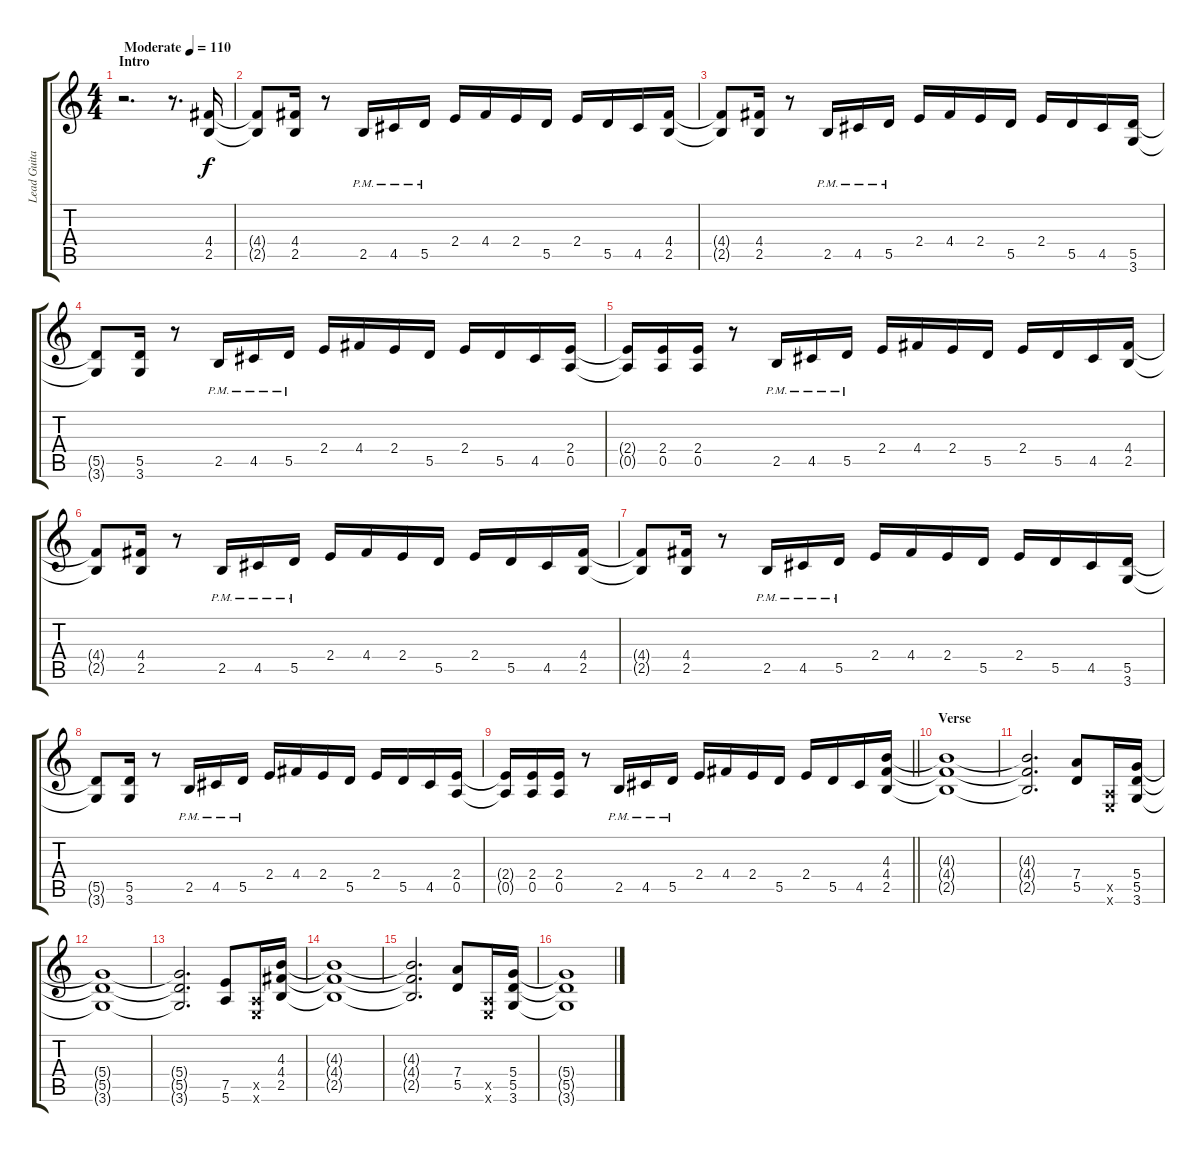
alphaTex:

\track ("Lead Guitar" "Lead Guita") {instrument distortionguitar}
\staff {score tabs}
\tuning (E4 B3 G3 D3 A2 E2) {hide}
\ts (4 4)
\section ("" "Intro")
\tempo (110 "Moderate")
\clef g2
\ks c
r.2{d dy f instrument distortionguitar} r.8{d} (4.4 2.5).16 |
(4.4{t} 2.5{t}).8 (4.4 2.5).16 r.8 2.5{pm}.16 4.5{pm}.16 5.5{pm}.16 2.4.16 4.4.16 2.4.16 5.5.16 2.4.16 5.5.16 4.5.16 (4.4 2.5).16 |
(4.4{t} 2.5{t}).8 (4.4 2.5).16 r.8 2.5{pm}.16 4.5{pm}.16 5.5{pm}.16 2.4.16 4.4.16 2.4.16 5.5.16 2.4.16 5.5.16 4.5.16 (5.5 3.6).16 |
(5.5{t} 3.6{t}).8 (5.5 3.6).16 r.8 2.5{pm}.16 4.5{pm}.16 5.5{pm}.16 2.4.16 4.4.16 2.4.16 5.5.16 2.4.16 5.5.16 4.5.16 (2.4 0.5).16 |
(2.4{t} 0.5{t}).16 (2.4 0.5).16 (2.4 0.5).16 r.8 2.5{pm}.16 4.5{pm}.16 5.5{pm}.16 2.4.16 4.4.16 2.4.16 5.5.16 2.4.16 5.5.16 4.5.16 (4.4 2.5).16 |
(4.4{t} 2.5{t}).8 (4.4 2.5).16 r.8 2.5{pm}.16 4.5{pm}.16 5.5{pm}.16 2.4.16 4.4.16 2.4.16 5.5.16 2.4.16 5.5.16 4.5.16 (4.4 2.5).16 |
(4.4{t} 2.5{t}).8 (4.4 2.5).16 r.8 2.5{pm}.16 4.5{pm}.16 5.5{pm}.16 2.4.16 4.4.16 2.4.16 5.5.16 2.4.16 5.5.16 4.5.16 (5.5 3.6).16 |
(5.5{t} 3.6{t}).8 (5.5 3.6).16 r.8 2.5{pm}.16 4.5{pm}.16 5.5{pm}.16 2.4.16 4.4.16 2.4.16 5.5.16 2.4.16 5.5.16 4.5.16 (2.4 0.5).16 |
\barLineRight lightlight
(2.4{t} 0.5{t}).16 (2.4 0.5).16 (2.4 0.5).16 r.8 2.5{pm}.16 4.5{pm}.16 5.5{pm}.16 2.4.16 4.4.16 2.4.16 5.5.16 2.4.16 5.5.16 4.5.16 (4.3 4.4 2.5).16{volume 9} |
\section ("" "Verse")
(4.3{t} 4.4{t} 2.5{t}).1 |
(4.3{t} 4.4{t} 2.5{t}).2{d} (7.4 5.5).8{volume 16} (0.5{x} 0.6{x}).16 (5.4 5.5 3.6).16{volume 8} |
(5.4{t} 5.5{t} 3.6{t}).1 |
(5.4{t} 5.5{t} 3.6{t}).2{d} (7.5 5.6).8{volume 16} (0.5{x} 0.6{x}).16 (4.3 4.4 2.5).16{volume 9} |
(4.3{t} 4.4{t} 2.5{t}).1 |
(4.3{t} 4.4{t} 2.5{t}).2{d} (7.4 5.5).8{volume 16} (0.5{x} 0.6{x}).16 (5.4 5.5 3.6).16{volume 8} |
(5.4{t} 5.5{t} 3.6{t}).1
